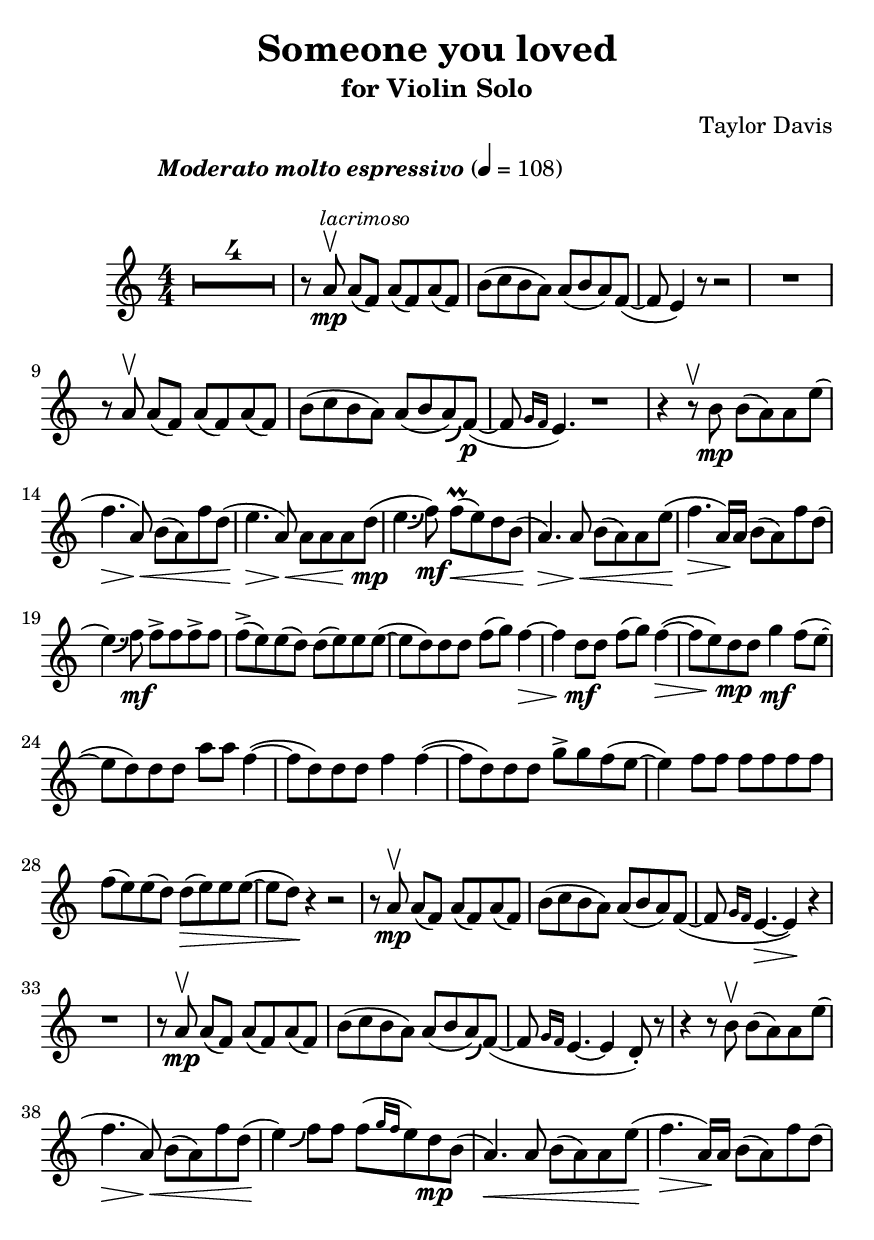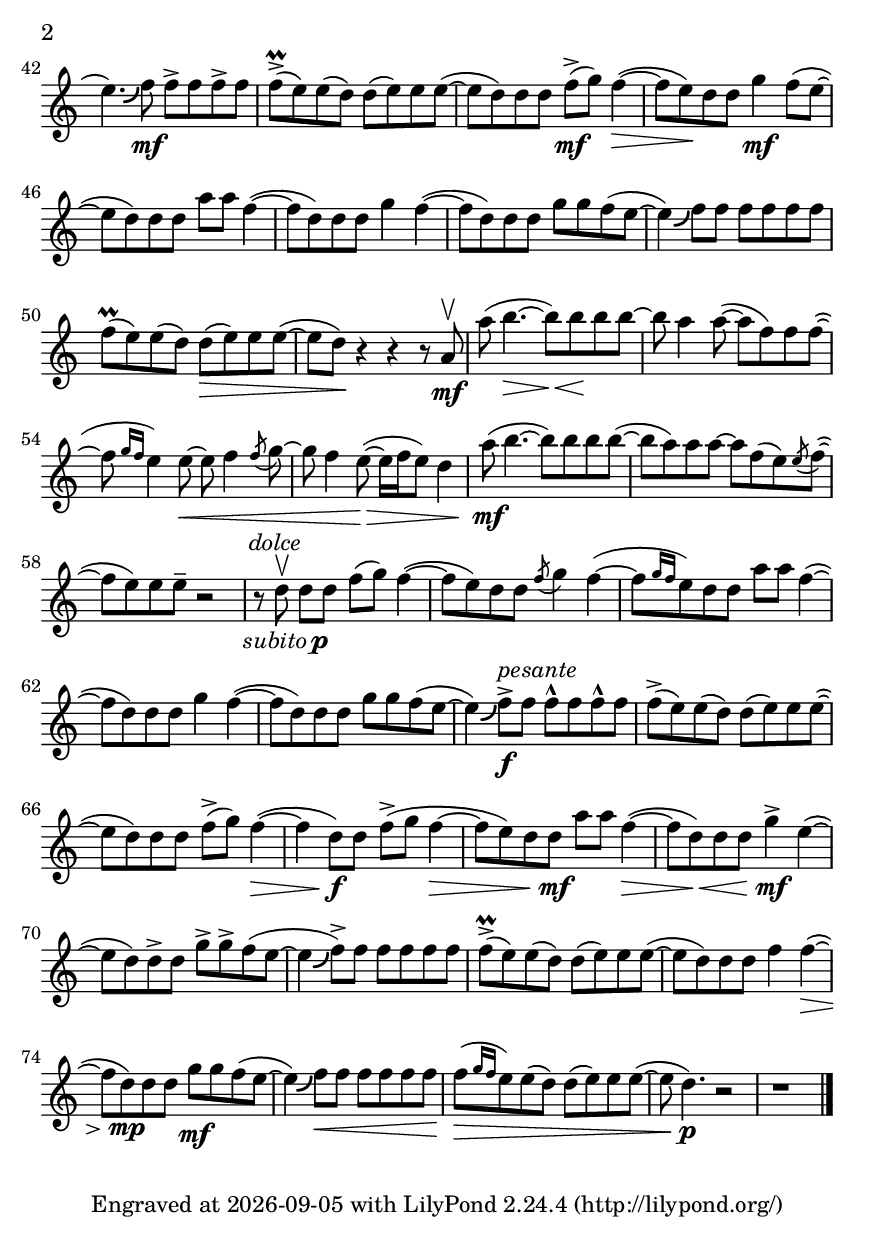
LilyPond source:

\version "2.23.14"

\version "2.23.3"

% the complementary to \bendAfter - might be also called \bendBefore
% stolen from http://lilypond.1069038.n5.nabble.com/bendBefore-td158553.html#d1390934109000-638
#(define (scoop-stencil grob)
  (ly:stencil-add
    (ly:note-head::print grob)
    (grob-interpret-markup grob
      (markup #:with-dimensions '(0 . 0) '(0 . 0)
              #:translate '(-0.3 . -0.3)
              #:path 0.25 '((moveto 0 0)
                            (curveto 0 -1.3 -1.3 -1.3 -1.3 -1.3))))))

scoop = \once \override NoteHead #'stencil = #scoop-stencil
% \new Staff { s4 \scoop f''4 }



\header {
  title = "Someone you loved"
  subtitle = "for Violin Solo"
  arranger = "Taylor Davis"
  % copyright = "BMG"
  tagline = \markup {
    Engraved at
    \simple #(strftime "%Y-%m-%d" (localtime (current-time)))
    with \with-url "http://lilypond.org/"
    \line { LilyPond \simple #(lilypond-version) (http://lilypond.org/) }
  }
}


\paper {
  footnote-separator-markup = \markup \null

  #(define fonts
     (set-global-fonts
      #:music "emmentaler"
      #:brace "emmentaler"
      #:roman "TeXGyre Schola"
      #:factor (/ staff-height pt 20)
      ))
  #(set-paper-size "a5")

}

dolce = \markup { \italic dolce }
subitoP = \markup { \center-align \italic subito \dynamic p }

\score {

  \new StaffGroup  \relative a \repeat volta 1 {
  \key c \major
  \time 4/4
  \numericTimeSignature
  \compressEmptyMeasures
  \override Score.MetronomeMark.padding = #8
  \tempo \markup { \italic"Moderato molto espressivo" } 4 = 108
  \override Score.RehearsalMark.self-alignment-X = #LEFT
  \override MultiMeasureRest.expand-limit = #1
  \omit Accidental

  R1*4 | r8  \mark \markup { \small \italic lacrimoso } a' \mp \upbow
  a[( f)]
  a( f) a( f)
  b[( c b a)] a [( b a) f~](f e4) r8 r2 | R1 |

  \break
  r8 a \upbow a[( f)] a( f) a( f) | b( c b a ) a( b a) \scoop f~( \p f \grace { g16 f16 } e4.) r1 s2 |
  r4 r8 \upbow b' \mp b( a) a e'( |

  \break
  f4.\> a,8) \! \<  b( a) f' d( \! |  e4. \> a,8 \!) \< a a a  d( \mp \! e4. \scoop f8 \mf) f( \< \prall  e) d b( \! | a4. \>) a8 \< \! b( a) a e'( \! | f4. \> a,16 \!) a16 b8 (a) f' d(

  \break
  e4.) \scoop f8 \mf f-> f f-> f | f->( e) e( d)  d (e) e e~(e d)d d  f[(g)] f4 \>  ~f  d8 \! \mf d f (g) f4~( \> f8 e ) d \mp \! d g4 \mf f8( e~

  \break
  e d) d d  a' a f4~( f8 d )d d f4 f~(   f8 d) d d g-> g f( e~  e4) f8 f f f f f

  \break
  f( e) e( d) d( \> e) e e~( e d) \! r4 r2 r8 a \upbow \mp a[( f)] a (f) a(f) | b( c b a) a( b a) f~( f  \grace { g16 f} e4.~ \> e4) \! r4

  \break
  r1 r8 a8 \upbow \mp a[ (f)] a(f) a(f) b( c b a) a( b a) \scoop f~( f \grace {g16 f} e4.~e4 d8_.) r8 r4  r8  b' \upbow b (a) a e'(

  \break
  f4. \> a,8) \! \<  b( a) f' d( e4) \! \scoop f8 f  f[( \grace { g16 f } e8) d \mp b(] a4.) \< a8 b[( a) a e'(]\! f4. \> a,16\!) a b8( a) f' d(

  \break
  e4.) \scoop f8 \mf f-> f f-> f | f->( \prall e) e( d) d( e) e e~( | e d) d d f->(\mf g) f4~(\>f8 e\!) d d g4 \mf f8( e~~

  \break
  e d) d d a' a f4~( f8 d) d d g4 f~( | f8 d) d d g g f( e~ | e4) \scoop f8 f f f f f

  \break
  f(\prall e) e( d) d( \> e) e e~( e d) \! r4 r4  r8 a \upbow \mf | a'( b4.~ \> b8\!\<) b \! b b~| b a4 a8~( a f) f f~(

  \break
  f8 \grace{ g16 f} e4) e8~\< e f4 \acciaccatura f8 g8~g f4  e8~( \!  \> e16 f16 e8) d4 | a'8( \! \mf b4.~b8) b b b~( b a) a a~ a f( e)  \acciaccatura e f~(

  \break
  f e) e e-- r2 | r8 d^\markup { \center-align \italic dolce } -\subitoP \upbow d[ d] f (g) f4~( | f8 e) d d  \acciaccatura f g4 f~( f8[ \grace { g16 f }  e8) d d] a' a f4~(

  \break
  f8 d) d d g4 f~( f8 d) d d g g f( e~ | e4) \scoop f8^\markup { \italic pesante }-> \f f f-^f f-^f | f->( e)  e( d) d( e) e e~(

  \break
  e d) d d f8->( g) f4~( \> f4 d8 \! \f) d f->( g f4~ \> f8 e) d d \! \mf  a' a f4~( \> f8 d) \! \< d d g4-> \! \mf e~(

  \break
  e8 d) d-> d g-> g-> f( e~ e4 \scoop f8->) f f f f f  | f->( \prall e) e( d) d( e) e e~( e d) d d f4 f~(\>

  \break
  f8 d) \! \mp d d g \mf g f( e~ | e4) \scoop f8 \< f f f f f \! | f[( \>  \grace{ g16 f} e8) e( d)] d( e) e e~( | e d4.) \p \! r2 | r1  \bar "|."

}

}




%{
convert-ly (GNU LilyPond) 2.23.14  convert-ly: »« wird verarbeitet...
Anwenden der Umwandlung: 2.23.4, 2.23.5, 2.23.6, 2.23.7, 2.23.8,
2.23.9, 2.23.10, 2.23.11, 2.23.12, 2.23.13, 2.23.14
%}
